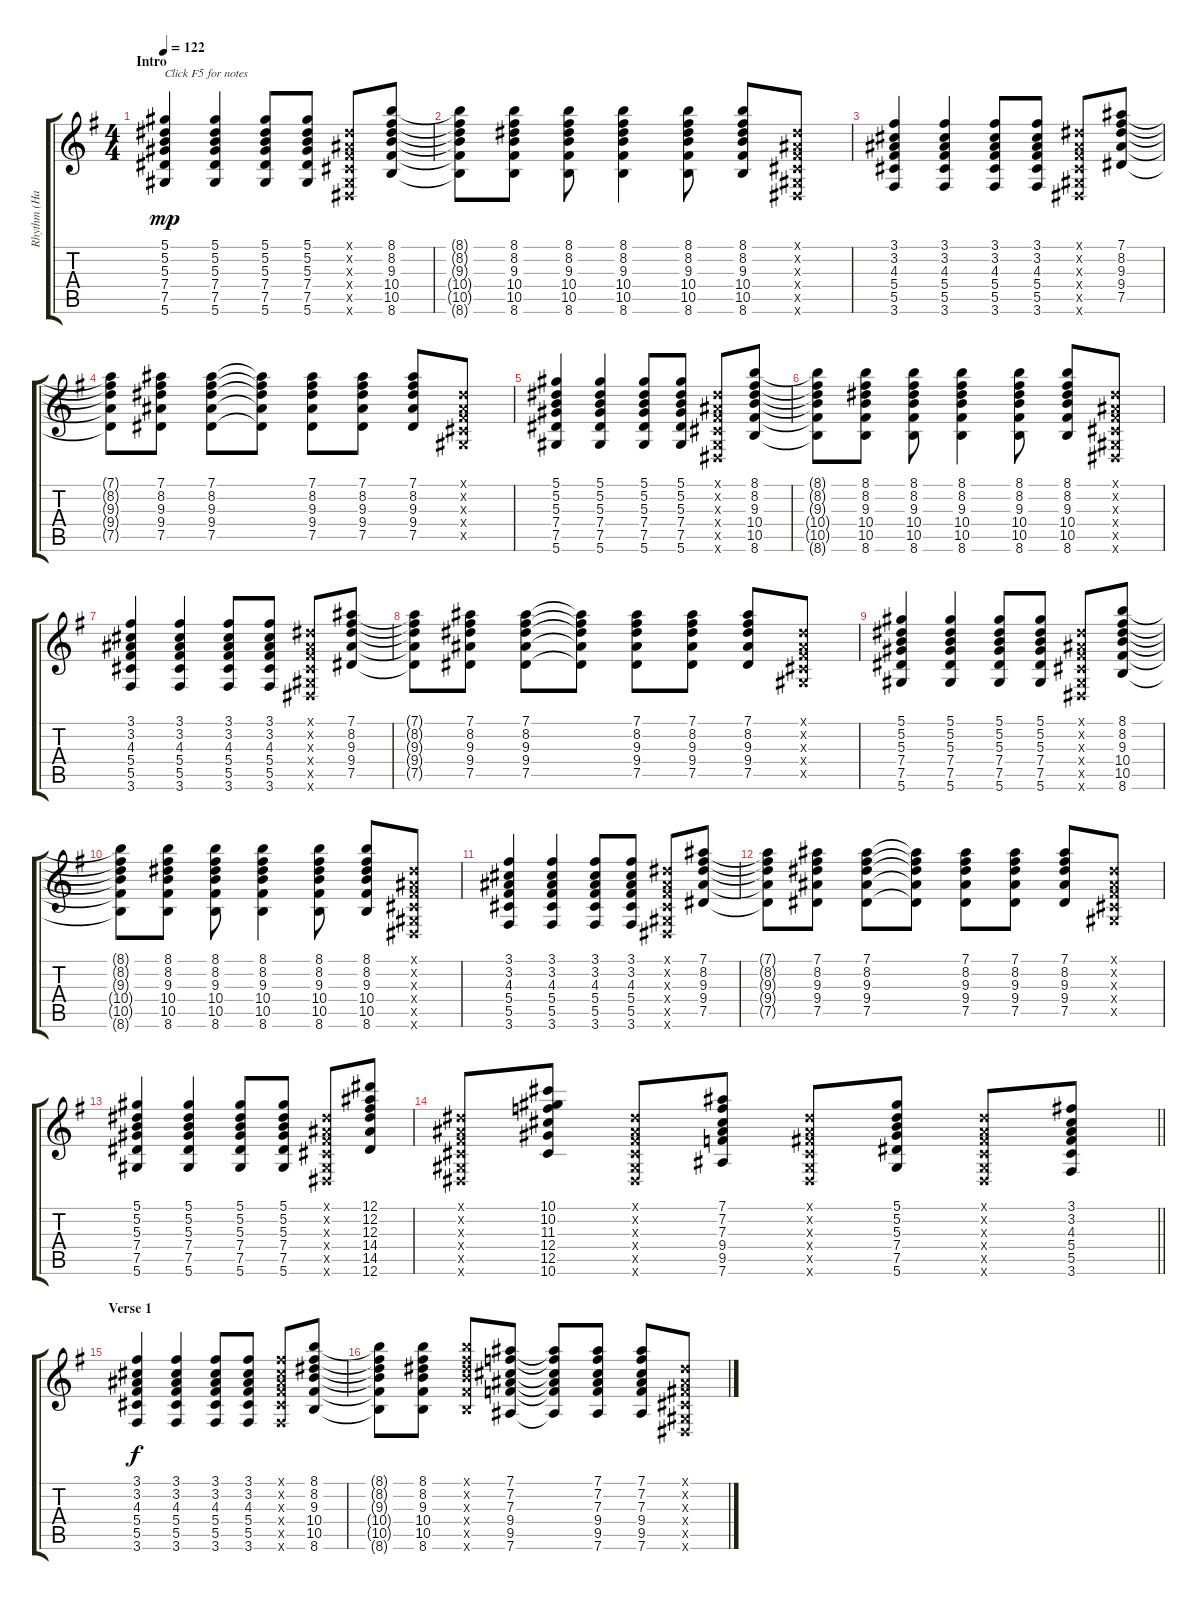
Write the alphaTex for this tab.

\track ("Rhythm (Half Down)" "Rhythm (Ha") {instrument acousticguitarsteel}
\staff {score tabs}
\tuning (Eb4 Bb3 Gb3 Db3 Ab2 Eb2) {hide}
\ts (4 4)
\section ("" "Intro")
\tempo 122
\clef g2
\ks eminor
(5.1 5.2 5.3 7.4 7.5 5.6).4{txt "Click F5 for notes" dy mp instrument acousticguitarsteel} (5.1 5.2 5.3 7.4 7.5 5.6).4 (5.1 5.2 5.3 7.4 7.5 5.6).8 (5.1 5.2 5.3 7.4 7.5 5.6).8 (0.1{x} 0.2{x} 0.3{x} 0.4{x} 0.5{x} 0.6{x}).8 (8.1 8.2 9.3 10.4 10.5 8.6).8 |
(8.1{t} 8.2{t} 9.3{t} 10.4{t} 10.5{t} 8.6{t}).8 (8.1 8.2 9.3 10.4 10.5 8.6).8 (8.1 8.2 9.3 10.4 10.5 8.6).8 (8.1 8.2 9.3 10.4 10.5 8.6).4 (8.1 8.2 9.3 10.4 10.5 8.6).8 (8.1 8.2 9.3 10.4 10.5 8.6).8 (0.1{x} 0.2{x} 0.3{x} 0.4{x} 0.5{x} 0.6{x}).8 |
(3.1 3.2 4.3 5.4 5.5 3.6).4 (3.1 3.2 4.3 5.4 5.5 3.6).4 (3.1 3.2 4.3 5.4 5.5 3.6).8 (3.1 3.2 4.3 5.4 5.5 3.6).8 (0.1{x} 0.2{x} 0.3{x} 0.4{x} 0.5{x} 0.6{x}).8 (7.1 8.2 9.3 9.4 7.5).8 |
(7.1{t} 8.2{t} 9.3{t} 9.4{t} 7.5{t}).8 (7.1 8.2 9.3 9.4 7.5).8 (7.1 8.2 9.3 9.4 7.5).8 (7.1{t} 8.2{t} 9.3{t} 9.4{t} 7.5{t}).8 (7.1 8.2 9.3 9.4 7.5).8 (7.1 8.2 9.3 9.4 7.5).8 (7.1 8.2 9.3 9.4 7.5).8 (0.1{x} 0.2{x} 0.3{x} 0.4{x} 0.5{x}).8 |
(5.1 5.2 5.3 7.4 7.5 5.6).4 (5.1 5.2 5.3 7.4 7.5 5.6).4 (5.1 5.2 5.3 7.4 7.5 5.6).8 (5.1 5.2 5.3 7.4 7.5 5.6).8 (0.1{x} 0.2{x} 0.3{x} 0.4{x} 0.5{x} 0.6{x}).8 (8.1 8.2 9.3 10.4 10.5 8.6).8 |
(8.1{t} 8.2{t} 9.3{t} 10.4{t} 10.5{t} 8.6{t}).8 (8.1 8.2 9.3 10.4 10.5 8.6).8 (8.1 8.2 9.3 10.4 10.5 8.6).8 (8.1 8.2 9.3 10.4 10.5 8.6).4 (8.1 8.2 9.3 10.4 10.5 8.6).8 (8.1 8.2 9.3 10.4 10.5 8.6).8 (0.1{x} 0.2{x} 0.3{x} 0.4{x} 0.5{x} 0.6{x}).8 |
(3.1 3.2 4.3 5.4 5.5 3.6).4 (3.1 3.2 4.3 5.4 5.5 3.6).4 (3.1 3.2 4.3 5.4 5.5 3.6).8 (3.1 3.2 4.3 5.4 5.5 3.6).8 (0.1{x} 0.2{x} 0.3{x} 0.4{x} 0.5{x} 0.6{x}).8 (7.1 8.2 9.3 9.4 7.5).8 |
(7.1{t} 8.2{t} 9.3{t} 9.4{t} 7.5{t}).8 (7.1 8.2 9.3 9.4 7.5).8 (7.1 8.2 9.3 9.4 7.5).8 (7.1{t} 8.2{t} 9.3{t} 9.4{t} 7.5{t}).8 (7.1 8.2 9.3 9.4 7.5).8 (7.1 8.2 9.3 9.4 7.5).8 (7.1 8.2 9.3 9.4 7.5).8 (0.1{x} 0.2{x} 0.3{x} 0.4{x} 0.5{x}).8 |
(5.1 5.2 5.3 7.4 7.5 5.6).4 (5.1 5.2 5.3 7.4 7.5 5.6).4 (5.1 5.2 5.3 7.4 7.5 5.6).8 (5.1 5.2 5.3 7.4 7.5 5.6).8 (0.1{x} 0.2{x} 0.3{x} 0.4{x} 0.5{x} 0.6{x}).8 (8.1 8.2 9.3 10.4 10.5 8.6).8 |
(8.1{t} 8.2{t} 9.3{t} 10.4{t} 10.5{t} 8.6{t}).8 (8.1 8.2 9.3 10.4 10.5 8.6).8 (8.1 8.2 9.3 10.4 10.5 8.6).8 (8.1 8.2 9.3 10.4 10.5 8.6).4 (8.1 8.2 9.3 10.4 10.5 8.6).8 (8.1 8.2 9.3 10.4 10.5 8.6).8 (0.1{x} 0.2{x} 0.3{x} 0.4{x} 0.5{x} 0.6{x}).8 |
(3.1 3.2 4.3 5.4 5.5 3.6).4 (3.1 3.2 4.3 5.4 5.5 3.6).4 (3.1 3.2 4.3 5.4 5.5 3.6).8 (3.1 3.2 4.3 5.4 5.5 3.6).8 (0.1{x} 0.2{x} 0.3{x} 0.4{x} 0.5{x} 0.6{x}).8 (7.1 8.2 9.3 9.4 7.5).8 |
(7.1{t} 8.2{t} 9.3{t} 9.4{t} 7.5{t}).8 (7.1 8.2 9.3 9.4 7.5).8 (7.1 8.2 9.3 9.4 7.5).8 (7.1{t} 8.2{t} 9.3{t} 9.4{t} 7.5{t}).8 (7.1 8.2 9.3 9.4 7.5).8 (7.1 8.2 9.3 9.4 7.5).8 (7.1 8.2 9.3 9.4 7.5).8 (0.1{x} 0.2{x} 0.3{x} 0.4{x} 0.5{x}).8 |
(5.1 5.2 5.3 7.4 7.5 5.6).4 (5.1 5.2 5.3 7.4 7.5 5.6).4 (5.1 5.2 5.3 7.4 7.5 5.6).8 (5.1 5.2 5.3 7.4 7.5 5.6).8 (0.1{x} 0.2{x} 0.3{x} 0.4{x} 0.5{x} 0.6{x}).8 (12.1 12.2 12.3 14.4 14.5 12.6).8 |
\barLineRight lightlight
(0.1{x} 0.2{x} 0.3{x} 0.4{x} 0.5{x} 0.6{x}).8 (10.1 10.2 11.3 12.4 12.5 10.6).8 (0.1{x} 0.2{x} 0.3{x} 0.4{x} 0.5{x} 0.6{x}).8 (7.1 7.2 7.3 9.4 9.5 7.6).8 (0.1{x} 0.2{x} 0.3{x} 0.4{x} 0.5{x} 0.6{x}).8 (5.1 5.2 5.3 7.4 7.5 5.6).8 (0.1{x} 0.2{x} 0.3{x} 0.4{x} 0.5{x} 0.6{x}).8 (3.1 3.2 4.3 5.4 5.5 3.6).8 |
\section ("" "Verse 1")
(3.1 3.2 4.3 5.4 5.5 3.6).4{dy f} (3.1 3.2 4.3 5.4 5.5 3.6).4 (3.1 3.2 4.3 5.4 5.5 3.6).8 (3.1 3.2 4.3 5.4 5.5 3.6).8 (3.1{x} 3.2{x} 4.3{x} 5.4{x} 5.5{x} 3.6{x}).8 (8.1 8.2 9.3 10.4 10.5 8.6).8 |
(8.1{t} 8.2{t} 9.3{t} 10.4{t} 10.5{t} 8.6{t}).8 (8.1 8.2 9.3 10.4 10.5 8.6).8 (8.1{x} 8.2{x} 9.3{x} 10.4{x} 10.5{x} 8.6{x}).8 (7.1 7.2 7.3 9.4 9.5 7.6).8 (7.1{t} 7.2{t} 7.3{t} 9.4{t} 9.5{t} 7.6{t}).8 (7.1 7.2 7.3 9.4 9.5 7.6).8 (7.1 7.2 7.3 9.4 9.5 7.6).8 (0.1{x} 0.2{x} 0.3{x} 0.4{x} 0.5{x} 0.6{x}).8
